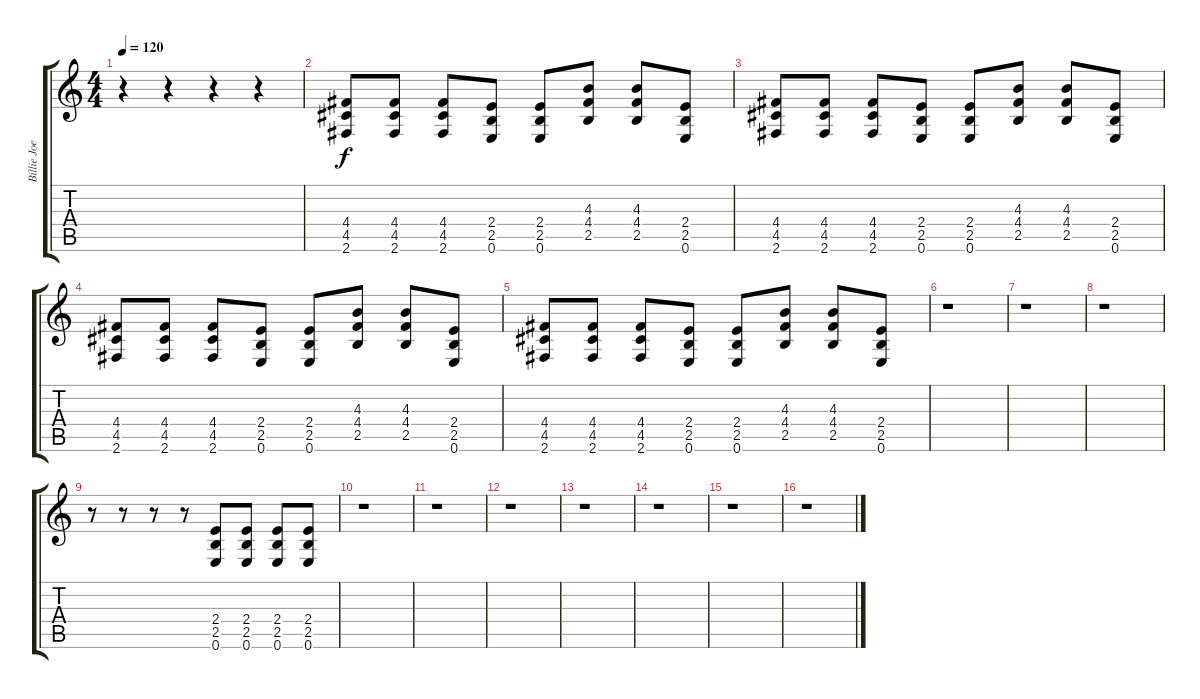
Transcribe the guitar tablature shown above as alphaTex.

\track ("Billie Joe " "Billie Joe") {instrument distortionguitar}
\staff {score tabs}
\tuning (E4 B3 G3 D3 A2 E2) {hide}
\ts (4 4)
\tempo 120
\clef g2
\ks c
r.4{dy f instrument distortionguitar} r.4 r.4 r.4 |
(4.4 4.5 2.6).8 (4.4 4.5 2.6).8 (4.4 4.5 2.6).8 (2.4 2.5 0.6).8 (2.4 2.5 0.6).8 (4.3 4.4 2.5).8 (4.3 4.4 2.5).8 (2.4 2.5 0.6).8 |
(4.4 4.5 2.6).8 (4.4 4.5 2.6).8 (4.4 4.5 2.6).8 (2.4 2.5 0.6).8 (2.4 2.5 0.6).8 (4.3 4.4 2.5).8 (4.3 4.4 2.5).8 (2.4 2.5 0.6).8 |
(4.4 4.5 2.6).8 (4.4 4.5 2.6).8 (4.4 4.5 2.6).8 (2.4 2.5 0.6).8 (2.4 2.5 0.6).8 (4.3 4.4 2.5).8 (4.3 4.4 2.5).8 (2.4 2.5 0.6).8 |
(4.4 4.5 2.6).8 (4.4 4.5 2.6).8 (4.4 4.5 2.6).8 (2.4 2.5 0.6).8 (2.4 2.5 0.6).8 (4.3 4.4 2.5).8 (4.3 4.4 2.5).8 (2.4 2.5 0.6).8 |
r.1 |
r.1 |
r.1 |
r.8 r.8 r.8 r.8 (2.4 2.5 0.6).8 (2.4 2.5 0.6).8 (2.4 2.5 0.6).8 (2.4 2.5 0.6).8 |
r.1 |
r.1 |
r.1 |
r.1 |
r.1 |
r.1 |
r.1
